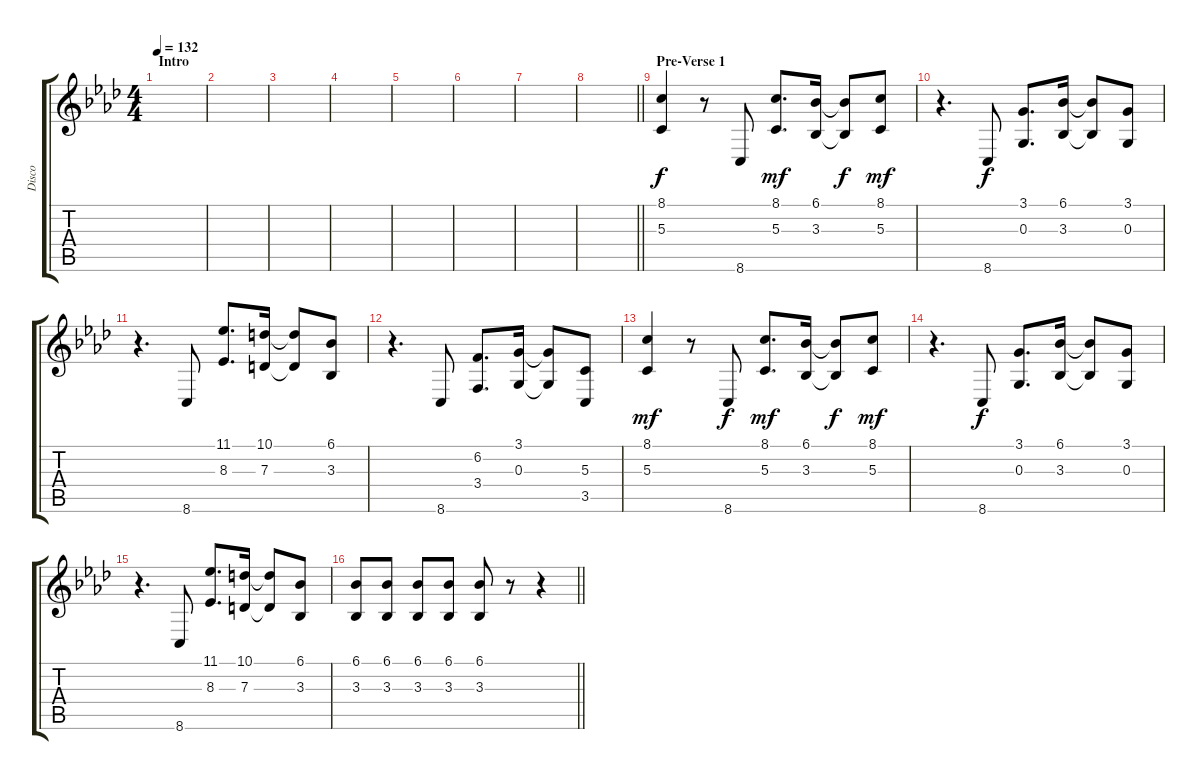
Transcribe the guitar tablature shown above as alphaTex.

\track ("Disco" "Disco") {instrument lead2sawtooth}
\staff {score tabs}
\tuning (E4 B3 G3 D3 A2 E2) {hide}
\ts (4 4)
\section ("" "Intro")
\tempo 132
\clef g2
\ks ab
|
|
|
|
|
|
|
\barLineRight lightlight
|
\section ("" "Pre-Verse 1")
(8.1 5.3).4 r.8 8.6.8{dy f} (8.1 5.3).8{d dy mf} (6.1 3.3).16 (6.1{t} 3.3{t}).8{dy f} (8.1 5.3).8{dy mf} |
r.4{d} 8.6.8{dy f} (3.1 0.3).8{d} (6.1 3.3).16 (6.1{t} 3.3{t}).8 (3.1 0.3).8 |
r.4{d} 8.6.8 (11.1 8.3).8{d} (10.1 7.3).16 (10.1{t} 7.3{t}).8 (6.1 3.3).8 |
r.4{d} 8.6.8 (6.2 3.4).8{d} (3.1 0.3).16 (3.1{t} 0.3{t}).8 (5.3 3.5).8 |
(8.1 5.3).4{dy mf} r.8 8.6.8{dy f} (8.1 5.3).8{d dy mf} (6.1 3.3).16 (6.1{t} 3.3{t}).8{dy f} (8.1 5.3).8{dy mf} |
r.4{d} 8.6.8{dy f} (3.1 0.3).8{d} (6.1 3.3).16 (6.1{t} 3.3{t}).8 (3.1 0.3).8 |
r.4{d} 8.6.8 (11.1 8.3).8{d} (10.1 7.3).16 (10.1{t} 7.3{t}).8 (6.1 3.3).8 |
\barLineRight lightlight
(6.1 3.3).8 (6.1 3.3).8 (6.1 3.3).8 (6.1 3.3).8 (6.1 3.3).8 r.8 r.4
